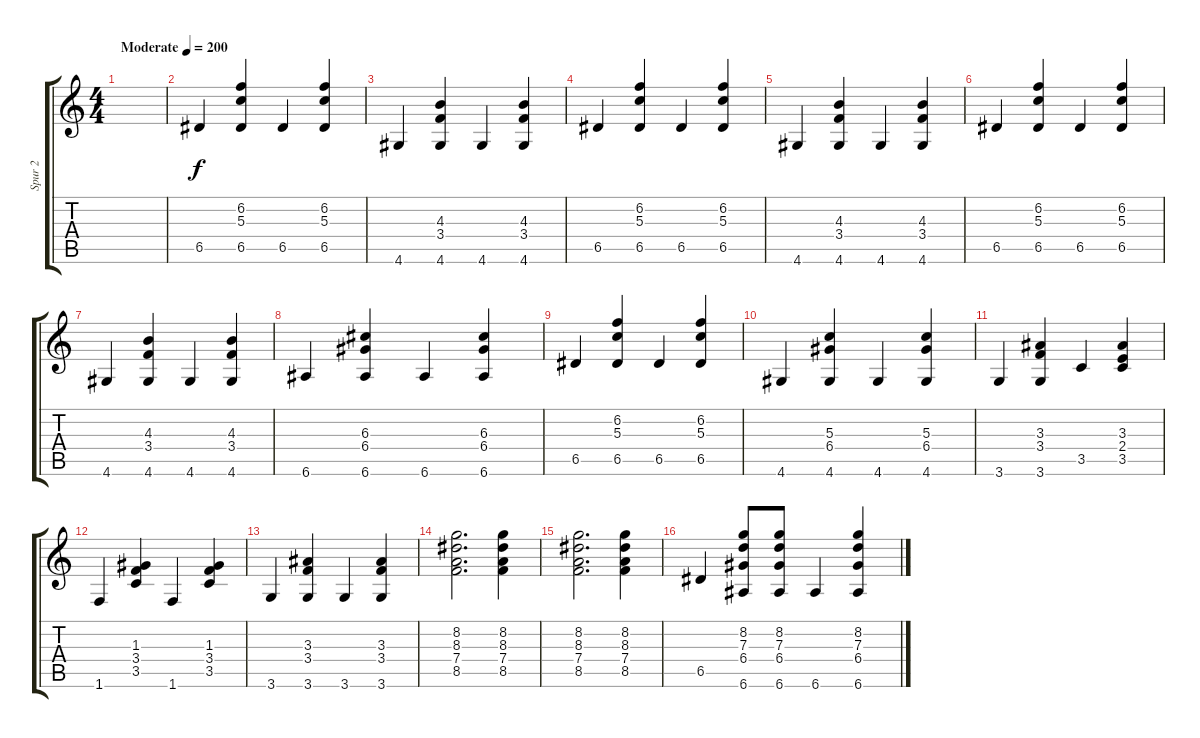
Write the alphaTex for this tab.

\track ("Spur 2" "Spur 2") {instrument acousticguitarsteel}
\staff {score tabs}
\tuning (E4 B3 G3 D3 A2 E2) {hide}
\ts (4 4)
\tempo (200 "Moderate")
\clef g2
\ks c
|
6.5.4 (6.2 5.3 6.5).4 6.5.4 (6.2 5.3 6.5).4 |
4.6.4 (4.3 3.4 4.6).4 4.6.4 (4.3 3.4 4.6).4 |
6.5.4 (6.2 5.3 6.5).4 6.5.4 (6.2 5.3 6.5).4 |
4.6.4 (4.3 3.4 4.6).4 4.6.4 (4.3 3.4 4.6).4 |
6.5.4 (6.2 5.3 6.5).4 6.5.4 (6.2 5.3 6.5).4 |
4.6.4 (4.3 3.4 4.6).4 4.6.4 (4.3 3.4 4.6).4 |
6.6.4 (6.3 6.4 6.6).4 6.6.4 (6.3 6.4 6.6).4 |
6.5.4 (6.2 5.3 6.5).4 6.5.4 (6.2 5.3 6.5).4 |
4.6.4 (5.3 6.4 4.6).4 4.6.4 (5.3 6.4 4.6).4 |
3.6.4 (3.3 3.4 3.6).4 3.5.4 (3.3 2.4 3.5).4 |
1.6.4 (1.3 3.4 3.5).4 1.6.4 (1.3 3.4 3.5).4 |
3.6.4 (3.3 3.4 3.6).4 3.6.4 (3.3 3.4 3.6).4 |
(8.2 8.3 7.4 8.5).2{d} (8.2 8.3 7.4 8.5).4 |
(8.2 8.3 7.4 8.5).2{d} (8.2 8.3 7.4 8.5).4 |
6.5.4 (8.2 7.3 6.4 6.6).8 (8.2 7.3 6.4 6.6).8 6.6.4 (8.2 7.3 6.4 6.6).4
